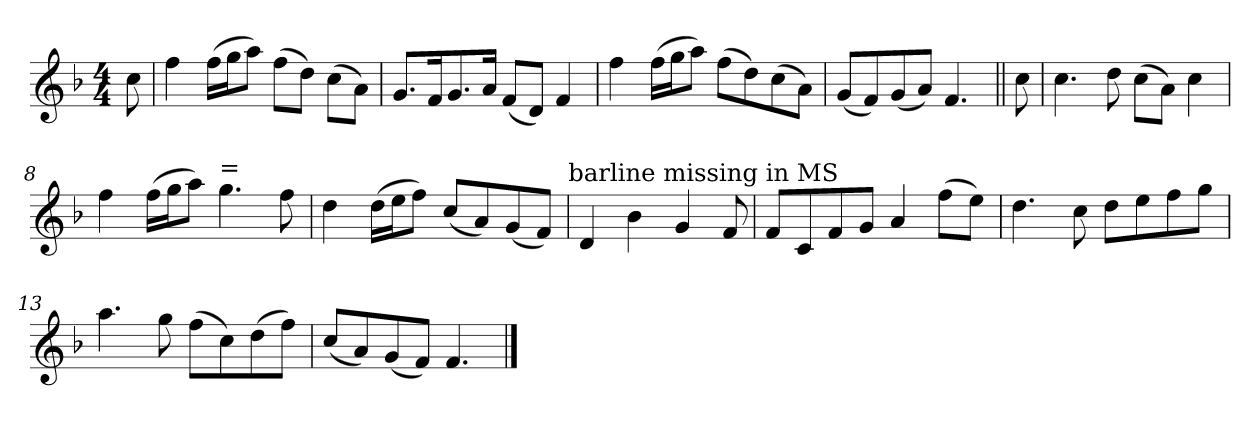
**kern
*part1
*staff1
*clefG2
*k[b-]
*F:
*M4/4
*MM100
=1
8cc\
=2
4ff\
(>16ff\LL
16gg\J
8aa\J)
(>8ff\L
8dd\J)
(>8cc\L
8a\J)
=3
8.g/L
16f/K
8.g/
16a/Jk
(<8f/L
8d/J)
4f/
=4
4ff\
(>16ff\LL
16gg\J
8aa\J)
(>8ff\L
8dd\)
(>8cc\
8a\J)
=5
(<8g/L
8f/)
(<8g/
8a/J)
4.f/
=6||
8cc\
=7
4.cc\
8dd\
(>8cc\L
8a\J)
4cc\
!!LO:LB:g=z
=8
4ff\
(>16ff\LL
16gg\J
8aa\J)
!LO:TX:a:t==
4.gg\
8ff\
=9
4dd\
(>16dd\LL
16ee\J
8ff\J)
(<8cc/L
8a/)
(<8g/
8f/J)
!LO:TX:a:t=barline missing in MS
=10
4d/
4b-\
4g/
8f/
=11
8f/L
8c/
8f/
8g/J
4a/
(>8ff\L
8ee\J)
=12
4.dd\
8cc\
8dd\L
8ee\
8ff\
8gg\J
=13
4.aa\
8gg\
(>8ff\L
8cc\)
(>8dd\
8ff\J)
!!LO:LB:g=z
=14
(<8cc/L
8a/)
(<8g/
8f/J)
4.f/
==
*-
